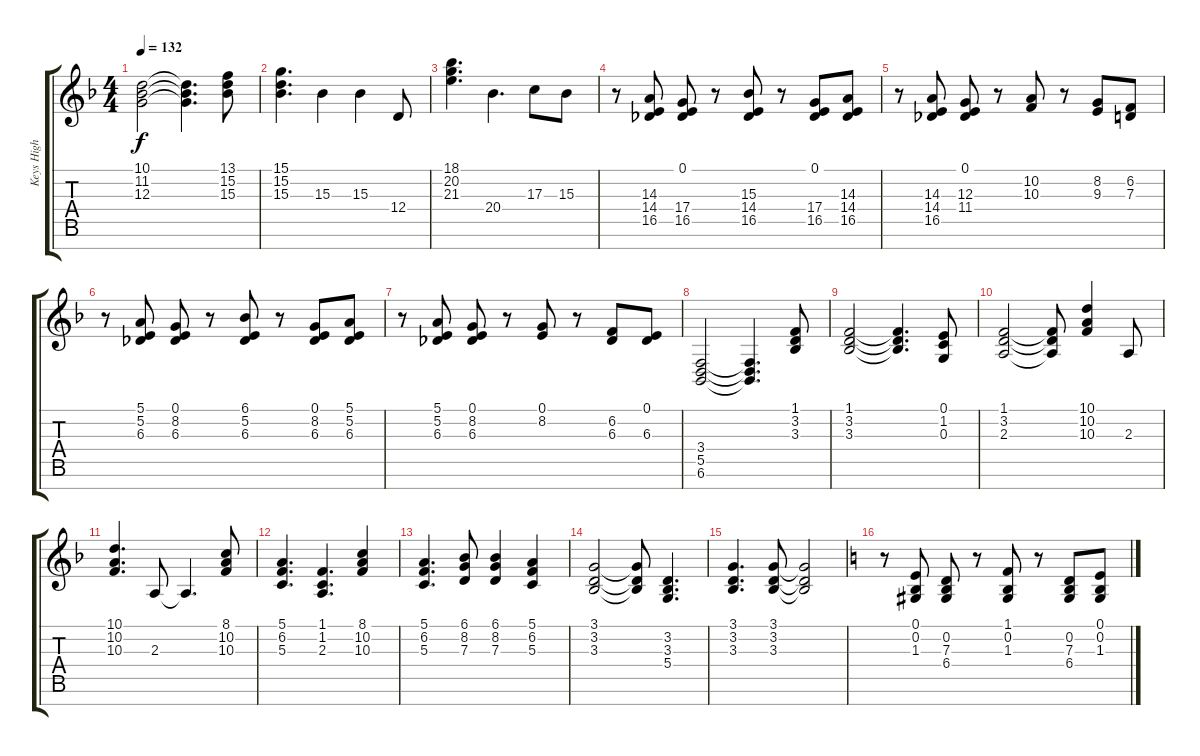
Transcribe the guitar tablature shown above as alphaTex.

\track ("Keys High" "Keys High") {instrument acousticgrandpiano}
\staff {score tabs}
\tuning (E4 B3 G3 D3 A2 E2 B1) {hide}
\ts (4 4)
\tempo 132
\clef g2
\ks dminor
(10.1 11.2 12.3).2{dy f} (10.1{t} 11.2{t} 12.3{t}).4{d} (13.1 15.2 15.3).8 |
(15.1 15.2 15.3).4{d} 15.3.4 15.3.4 12.4.8 |
(18.1 20.2 21.3).4{d} 20.4.4{d} 17.3.8 15.3.8 |
r.8 (14.3 14.4 16.5).8 (0.1 17.4 16.5).8 r.8 (15.3 14.4 16.5).8 r.8 (0.1 17.4 16.5).8 (14.3 14.4 16.5).8 |
r.8 (14.3 14.4 16.5).8 (0.1 12.3 11.4).8 r.8 (10.2 10.3).8 r.8 (8.2 9.3).8 (6.2 7.3).8 |
r.8 (5.1 5.2 6.3).8 (0.1 8.2 6.3).8 r.8 (6.1 5.2 6.3).8 r.8 (0.1 8.2 6.3).8 (5.1 5.2 6.3).8 |
r.8 (5.1 5.2 6.3).8 (0.1 8.2 6.3).8 r.8 (0.1 8.2).8 r.8 (6.2 6.3).8 (0.1 6.3).8 |
(3.4 5.5 6.6).2 (3.4{t} 5.5{t} 6.6{t}).4{d} (1.1 3.2 3.3).8 |
(1.1 3.2 3.3).2 (1.1{t} 3.2{t} 3.3{t}).4{d} (0.1 1.2 0.3).8 |
(1.1 3.2 2.3).2 (1.1{t} 3.2{t} 2.3{t}).8 (10.1 10.2 10.3).4 2.3.8 |
(10.1 10.2 10.3).4{d} 2.3.8 2.3{t}.4{d} (8.1 10.2 10.3).8 |
(5.1 6.2 5.3).4{d} (1.1 1.2 2.3).4{d} (8.1 10.2 10.3).4 |
(5.1 6.2 5.3).4{d} (6.1 8.2 7.3).8 (6.1 8.2 7.3).4 (5.1 6.2 5.3).4 |
(3.1 3.2 3.3).2 (3.1{t} 3.2{t} 3.3{t}).8 (3.2 3.3 5.4).4{d} |
(3.1 3.2 3.3).4{d} (3.1 3.2 3.3).8 (3.1{t} 3.2{t} 3.3{t}).2 |
\ks aminor
r.8 (0.1 0.2 1.3).8 (0.2 7.3 6.4).8 r.8 (1.1 0.2 1.3).8 r.8 (0.2 7.3 6.4).8 (0.1 0.2 1.3).8
